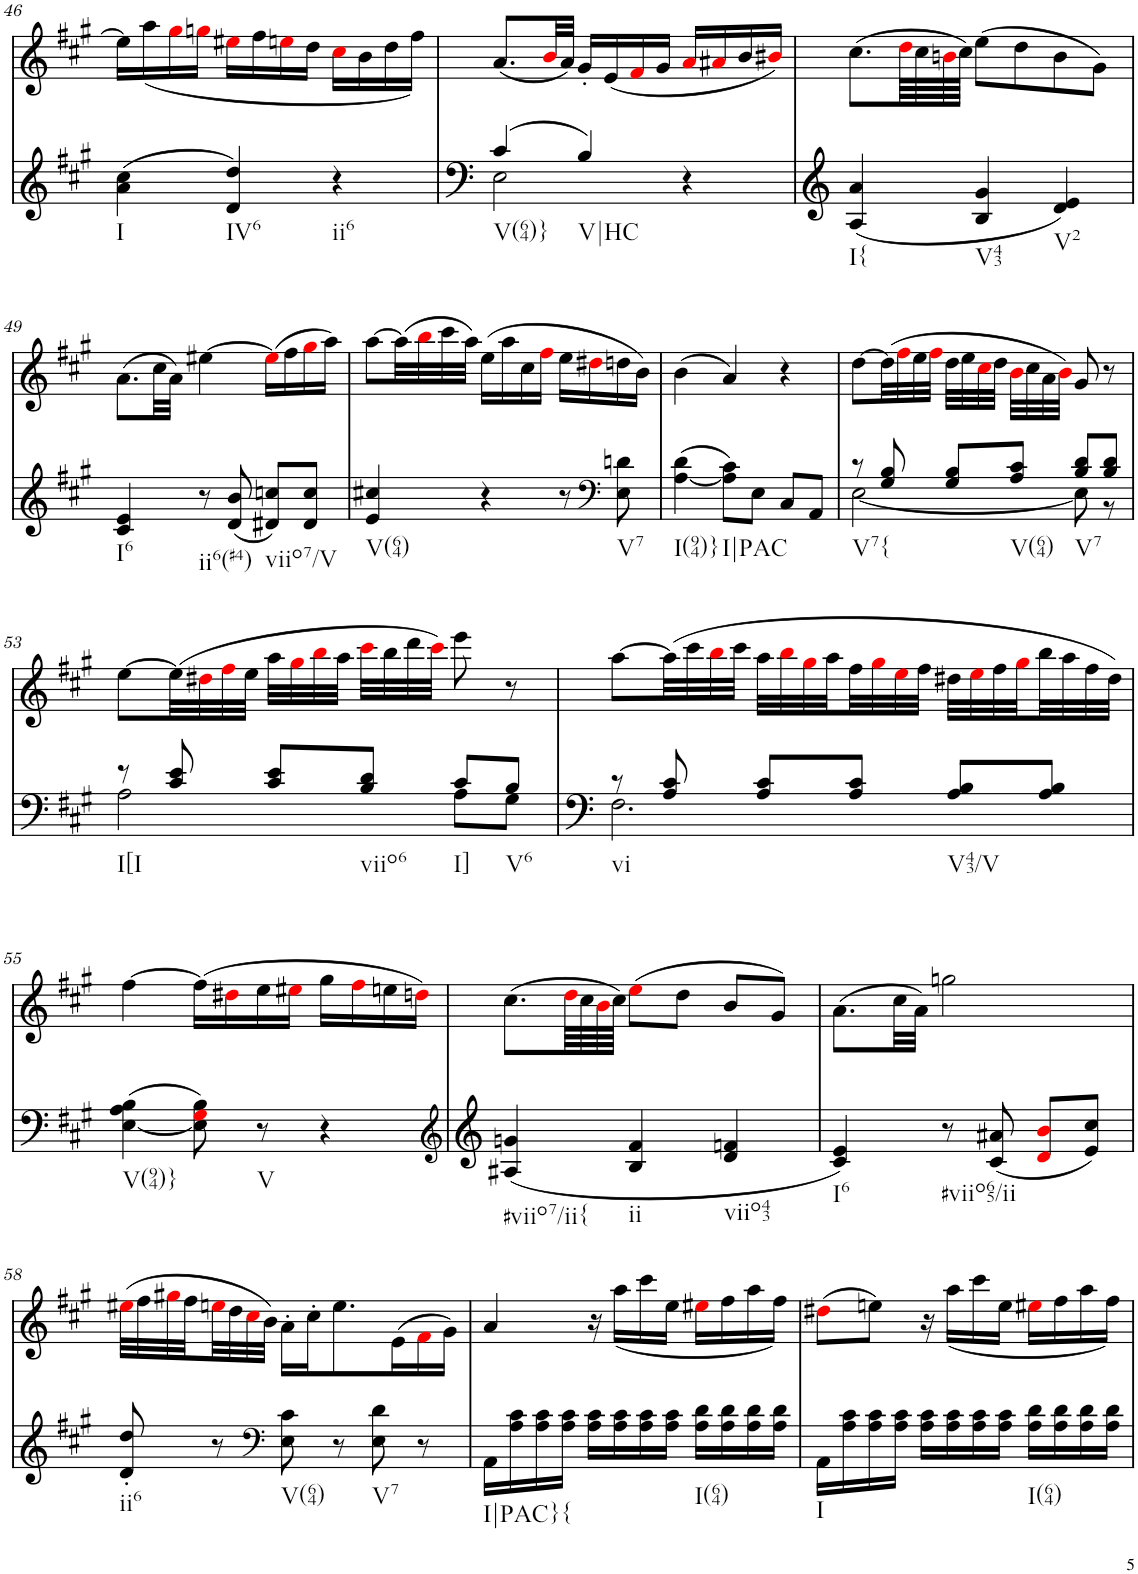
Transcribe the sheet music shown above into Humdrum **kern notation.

**kern	**kern
*part2	*part1
*staff2	*staff1
*I"Piano, unbenannt	*I"Piano, unbenannt
*I'Pno	*I'Pno
!!LO:PB:g=z
*clefG2	*clefG2
*k[f#c#g#]	*k[f#c#g#]
*M3/4	*M3/4
=46	=46
!LO:TX:b:t=I	!
4a\ 4cc#\	16ee\LL]
.	(<16aa\
.	16gg#i\
.	16ggni\JJ
!LO:TX:b:t=IV6	!
4d/ 4dd/	16ee#Xi\LL
.	16ff#\
.	16eeni\
.	16dd\JJ
!LO:TX:b:t=ii6	!
4r	16cc#i\LL
.	16b\
.	16dd\
.	16ff#\JJ)
=47	=47
*^	*
!LO:TX:b:t=V(64)}	!	!
(4c#/	2E\	(8.a/L
.	.	32bi/LL
.	.	32a/JJJ)
!LO:TX:b:t=V|HC	!	!
4B/)	.	16g#'/LL
.	.	(16e/
.	.	16f#i/
.	.	16g#/JJ
4r	4ryy	16ai/LL
.	.	16a#Xi/
.	.	16b/
.	.	16b#Xi/JJ)
*v	*v	*
=48	=48
!LO:TX:b:t=I{	!
(4A/ 4a/	(8.cc#\L
.	64ddi\LLL
.	64cc#\
.	64bni\
.	64cc#\JJJJ)
!LO:TX:b:t=V43	!
4B/ 4g#/	(8ee\L
.	8dd\
!LO:TX:b:t=V2	!
4d/ 4e/)	8b\
.	8g#\J)
!!LO:LB:g=z
=49	=49
!LO:TX:b:t=I6	!
4c#/ 4e/	(8.a\L
.	32cc#\LL
.	32a\JJJ)
!LO:TX:b:t=ii6(#4)	!
8r	[4ee#X\
(8d/ 8b/	.
!LO:TX:b:t=viio7/V	!
8d#X/ 8ccn/L)	(16ee#i\LL]
.	16ff#\
8d#/ 8cc/J	16gg#i\
.	16aa\JJ)
=50	=50
!LO:TX:b:t=V(64)	!
4e/ 4cc#X/	[8aa\L
.	(32aa\LL]
.	32bbi\
.	32ccc#\
.	32aa\JJJ)
4r	(16ee\LL
.	16aa\
.	16cc#\
.	16ff#i\JJ
8r	16ee\LL
.	16dd#Xi\
*clefF4	*
!LO:TX:b:t=V7	!
8E\ 8dn\	16ddn\
.	16b\JJ)
=51	=51
!LO:TX:b:t=I(94)}	!
(>[4A\ 4d\	(4b\
!LO:TX:b:t=I|PAC	!
8A\] 8c#\L)	4a/)
8E\J	.
8C#/L	4r
8AA/J	.
=52	=52
*^	*
!LO:TX:b:t=V7{	!	!
8r	[2E\	[8dd\L
8G#/ 8B/	.	(32dd\LL]
.	.	32ff#i\
.	.	32ee\
.	.	32ff#i\JJJ
8G#/ 8B/L	.	32dd\LLL
.	.	32ee\
.	.	32cc#i\
.	.	32dd\JJJ
!LO:TX:b:t=V(64)	!	!
8A/ 8c#/J	.	32bi\LLL
.	.	32cc#\
.	.	32a\
.	.	32bi\JJJ)
!LO:TX:b:t=V7	!	!
8B/ 8d/L	8E\]	8g#/
8B/ 8d/J	8r	8r
!!LO:LB:g=z
=53	=53	=53
!LO:TX:b:t=I[I	!	!
8r	2A\	[8ee\L
8c#/ 8e/	.	(32ee\LL]
.	.	32dd#Xi\
.	.	32ff#i\
.	.	32ee\JJJ
8c#/ 8e/L	.	32aa\LLL
.	.	32gg#i\
.	.	32bbi\
.	.	32aa\JJJ
!LO:TX:b:t=viio6	!	!
8B/ 8d/J	.	32ccc#i\LLL
.	.	32bb\
.	.	32ddd\
.	.	32ccc#i\JJJ)
!LO:TX:b:t=I]	!	!
8c#/L	8A\L	8eee\
!LO:TX:b:t=V6	!	!
8B/J	8G#\J	8r
=54	=54	=54
!LO:TX:b:t=vi	!	!
8r	2.F#\	[8aa\L
8A/ 8c#/	.	(32aa\LL]
.	.	32ccc#\
.	.	32bbi\
.	.	32ccc#\JJJ
8A/ 8c#/L	.	32aa\LLL
.	.	32bbi\
.	.	32gg#i\
.	.	32aa\
8A/ 8c#/J	.	32ff#\
.	.	32gg#i\
.	.	32eei\
.	.	32ff#\JJJ
!LO:TX:b:t=V43/V	!	!
8A/ 8B/L	.	32dd#X\LLL
.	.	32eei\
.	.	32ff#\
.	.	32gg#i\
8A/ 8B/J	.	32bb\
.	.	32aa\
.	.	32ff#\
.	.	32dd#\JJJ)
*v	*v	*
!!LO:LB:g=z
=55	=55
!LO:TX:b:t=V(94)}	!
(>[4E\ 4A\ 4B\	[4ff#\
8E\] 8G#i\ 8B\)	(16ff#\LL]
.	16dd#Xi\
!LO:TX:b:t=V	!
8r	16ee\
.	16ee#Xi\JJ
4r	16gg#\LL
.	16ff#i\
.	16een\
.	16ddni\JJ)
=56	=56
*clefG2	*
!LO:TX:b:t=#viio7/ii{	!
(4A#X/ 4gn/	(8.cc#\L
.	64ddi\LLL
.	64cc#\
.	64bi\
.	64cc#\JJJJ)
!LO:TX:b:t=ii	!
4B/ 4f#/	(8eei\L
.	8dd\J
!LO:TX:b:t=viio43	!
4d/ 4fn/	8b/L
.	8g#/J)
=57	=57
!LO:TX:b:t=I6	!
4c#/ 4e/)	(8.a\L
.	32cc#\LL
.	32a\JJJ)
!LO:TX:b:t=#viio65/ii	!
8r	2ggn\
(8c#/ 8a#X/	.
8di/ 8bi/L	.
8e/ 8cc#/J)	.
!!LO:LB:g=z
=58	=58
!LO:TX:b:t=ii6	!
8d/' 8dd/'	(32ee#Xi\LLL
.	32ff#\
.	32gg#Xi\
.	32ff#\
8r	32eeni\
.	32dd\
.	32cc#i\
.	32b\JJJ)
*clefF4	*
!LO:TX:b:t=V(64)	!
8E\ 8c#\	16a'\LL
.	16cc#'\J
8r	8.ee\
!LO:TX:b:t=V7	!
8E\ 8d\	.
.	(16e\L
8r	16f#i\
.	16g#\JJ)
=59	=59
!LO:TX:b:t=I|PAC}{	!
16AA\LL	4a/
16A\ 16c#\	.
16A\ 16c#\	.
16A\ 16c#\JJ	.
16A\ 16c#\LL	16r
16A\ 16c#\	(<16aa\LL
16A\ 16c#\	16ccc#\
16A\ 16c#\JJ	16ee\JJ
!LO:TX:b:t=I(64)	!
16A\ 16d\LL	16ee#Xi\LL
16A\ 16d\	16ff#\
16A\ 16d\	16aa\
16A\ 16d\JJ	16ff#\JJ)
=60	=60
!LO:TX:b:t=I	!
16AA\LL	(8dd#Xi\L
16A\ 16c#\	.
16A\ 16c#\	8een\J)
16A\ 16c#\JJ	.
16A\ 16c#\LL	16r
16A\ 16c#\	(<16aa\LL
16A\ 16c#\	16ccc#\
16A\ 16c#\JJ	16ee\JJ
!LO:TX:b:t=I(64)	!
16A\ 16d\LL	16ee#Xi\LL
16A\ 16d\	16ff#\
16A\ 16d\	16aa\
16A\ 16d\JJ	16ff#\JJ)
=	=
*-	*-
